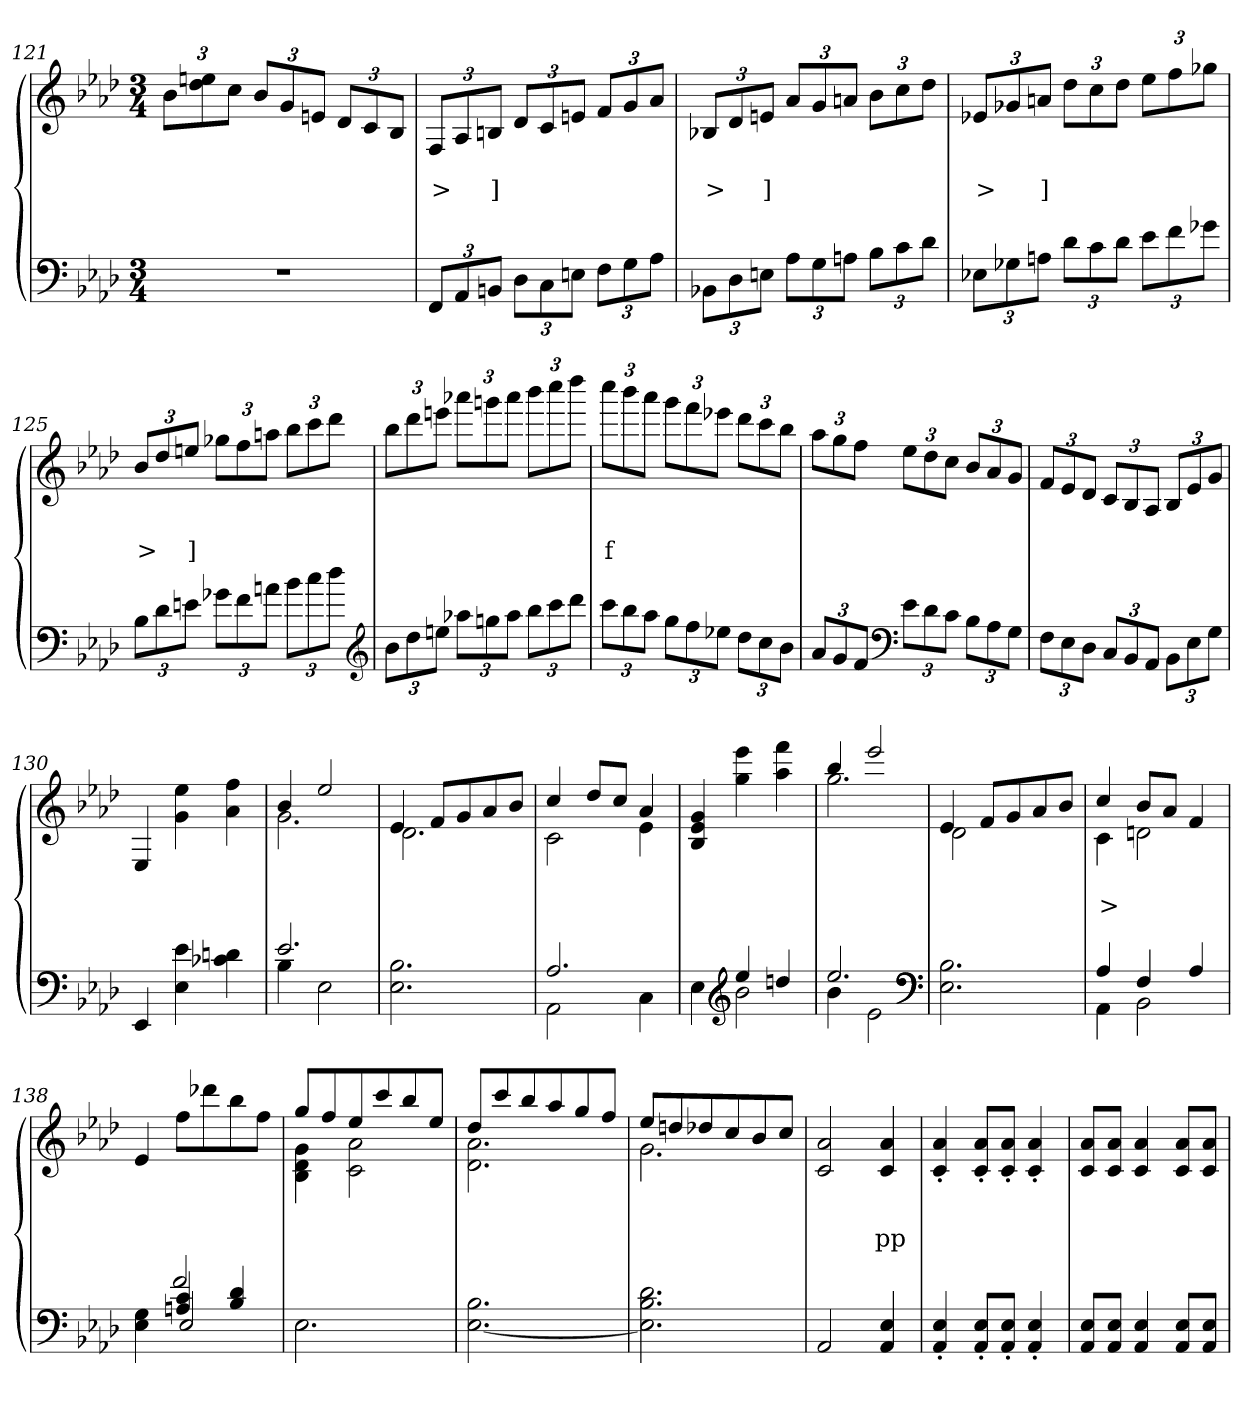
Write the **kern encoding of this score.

**kern	**kern	**text	**text
*part2	*part1	*part1	*part1
*staff2	*staff1	*staff1	*staff1
*clefF4	*clefG2	*	*
*k[b-e-a-d-]	*k[b-e-a-d-]	*	*
*M3/4	*M3/4	*	*
=121	=121	=121	=121
2.r	12b-L	.	.
.	12een 12dd-	.	.
.	12ccJ	.	.
.	12b-L	.	.
.	12g	.	.
.	12enJ	.	.
.	12d-L	.	.
.	12c	.	.
.	12B-J	.	.
=122	=122	=122	=122
12FFL	12FL	.	>
12AA-	12A-	.	.
12BBnJ	12BnJ	.	]
12D-L	12d-L	.	.
12C	12c	.	.
12EnJ	12enJ	.	.
12FL	12fL	.	.
12G	12g	.	.
12A-J	12a-J	.	.
=123	=123	=123	=123
12BB-X\L	12B-XL	.	>
12D-	12d-	.	.
12EnJ	12enJ	.	]
12A-L	12a-L	.	.
12G	12g	.	.
12AnJ	12anJ	.	.
12B-L	12b-L	.	.
12c	12cc	.	.
12d-J	12dd-J	.	.
=124	=124	=124	=124
12E-XL	12e-XL	.	>
12G-X	12g-X	.	.
12AnJ	12anJ	.	]
12d-L	12dd-L	.	.
12c	12cc	.	.
12d-J	12dd-J	.	.
12e-L	12ee-L	.	.
12f	12ff	.	.
12g-J	12gg-J	.	.
=125	=125	=125	=125
12B-L	12b-/L	.	>
12d-	12dd-	.	.
12enJ	12eenJ	.	]
12g-XL	12gg-XL	.	.
12f	12ff	.	.
12anJ	12aanJ	.	.
12b-L	12bb-L	.	.
12cc	12ccc	.	.
12dd-J	12ddd-J	.	.
*clefG2	*	*	*
=126	=126	=126	=126
12b-L	12bb-L	.	.
12dd-	12ddd-	.	.
12eenJ	12eeenJ	.	.
12aa-XL	12aaa-XL	.	.
12ggn	12gggn	.	.
12aa-J	12aaa-J	.	.
12bb-L	12bbb-L	.	.
12ccc	12cccc	.	.
12ddd-J	12dddd-J	.	.
=127	=127	=127	=127
12cccL	12ccccL	.	f
12bb-	12bbb-	.	.
12aa-J	12aaa-J	.	.
12ggL	12gggL	.	.
12ff	12fff	.	.
12ee-XJ	12eee-XJ	.	.
12dd-L	12ddd-L	.	.
12cc	12ccc	.	.
12b-J	12bb-J	.	.
=128	=128	=128	=128
12a-L	12aa-L	.	.
12g	12gg	.	.
12fJ	12ffJ	.	.
*clefF4	*	*	*
12e-L	12ee-L	.	.
12d-	12dd-	.	.
12cJ	12ccJ	.	.
12B-L	12b-L	.	.
12A-	12a-	.	.
12GJ	12gJ	.	.
=129	=129	=129	=129
12FL	12fL	.	.
12E-	12e-	.	.
12D-J	12d-J	.	.
12CL	12cL	.	.
12BB-	12B-	.	.
12AA-J	12A-J	.	.
12BB-L	12B-L	.	.
12E-	12e-	.	.
12GJ	12gJ	.	.
=130	=130	=130	=130
4EE-	4E-	.	.
4e- 4E-	4ee- 4g	.	.
4dn 4c-X	4ff 4a-	.	.
=131	=131	=131	=131
*^	*^	*	*
2.e-	4B-	4b-	2.g	.	.
.	2E-	2ee-	.	.	.
*v	*v	*	*	*	*
=132	=132	=132	=132	=132
2.B- 2.E-	4e-	2.d-	.	.
.	8fL	.	.	.
.	8g	.	.	.
.	8a-	.	.	.
.	8b-J	.	.	.
=133	=133	=133	=133	=133
*^	*	*	*	*
2.A-	2AA-	4cc	2c	.	.
.	.	8dd-L	.	.	.
.	.	8ccJ	.	.	.
.	4C	4a-	4e-	.	.
*	*	*v	*v	*	*
=134	=134	=134	=134	=134
4ryy	4E-	4g 4e- 4B-	.	.
*clefG2	*	*	*	*
4ee-	2b-	4eee- 4gg	.	.
4ddn	.	4fff 4aa-	.	.
=135	=135	=135	=135	=135
*	*	*^	*	*
2.ee-	4b-	4bb-	2.gg	.	.
.	2e-	2eee-	.	.	.
*v	*v	*	*	*	*
*clefF4	*	*	*	*
=136	=136	=136	=136	=136
2.B- 2.E-	4e-	2d-	.	.
.	8fL	.	.	.
.	8g	.	.	.
.	8a-	4ryy	.	.
.	8b-J	.	.	.
=137	=137	=137	=137	=137
*^	*	*	*	*
4A-	4AA-	4cc	4c	.	>
4F	2BB-	8b-L	2dn	.	.
.	.	8a-J	.	.	.
4A-	.	4f	.	.	.
*	*	*v	*v	*	*
=138	=138	=138	=138	=138
*	*^	*	*	*
4G 4E-	4ryy	4ryy	4e-	.	.
4An 4c	2f/	2E-	8ff\L	.	.
.	.	.	8ddd-X	.	.
4d- 4B-	.	.	8bb-	.	.
.	.	.	8ffJ	.	.
*v	*v	*v	*	*	*
=139	=139	=139	=139
*	*^	*	*
2.E-	8ggL	4g 4d- 4B-	.	.
.	8ff	.	.	.
.	8ee-	2a- 2c	.	.
.	8ccc	.	.	.
.	8bb-	.	.	.
.	8ee-J	.	.	.
=140	=140	=140	=140	=140
2.B- [2.E-	8dd-L	2.a- 2.d-	.	.
.	8ccc	.	.	.
.	8bb-	.	.	.
.	8aa-	.	.	.
.	8gg	.	.	.
.	8ffJ	.	.	.
=141	=141	=141	=141	=141
2.d- 2.B- 2.E-]	8ee-L	2.g	.	.
.	8ddn	.	.	.
.	8dd-X	.	.	.
.	8cc	.	.	.
.	8b-	.	.	.
.	8ccJ	.	.	.
*	*v	*v	*	*
=142	=142	=142	=142
2AA-	2a- 2c	.	.
4E- 4AA-	4a- 4c	.	pp
=143	=143	=143	=143
4E-'> 4AA-'>	4a-'> 4c'>	.	.
8E-'> 8AA-'>L	8a-'> 8c'>L	.	.
8E-'> 8AA-'>J	8a-'> 8c'>J	.	.
4E-'> 4AA-'>	4a-'> 4c'>	.	.
=144	=144	=144	=144
8E- 8AA-L	8a- 8cL	.	.
8E- 8AA-J	8a- 8cJ	.	.
4E- 4AA-	4a- 4c	.	.
8E- 8AA-L	8a- 8cL	.	.
8E- 8AA-J	8a- 8cJ	.	.
=	=	=	=
*-	*-	*-	*-
